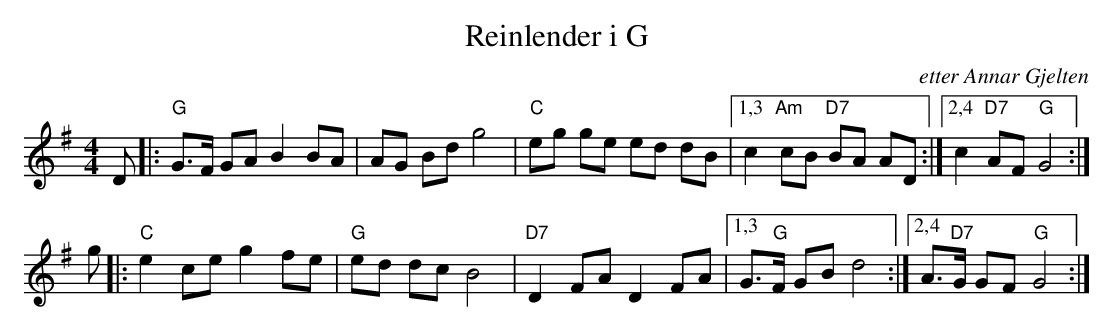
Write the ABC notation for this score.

X:1
T: Reinlender i G
O: etter Annar Gjelten
M: 4/4
L: 1/8
K: G
D |: "G"G>F GA B2 BA | AG Bd g4 | "C"eg ge ed dB |1,3 c2 "Am"cB "D7"BA AD :|2,4 c2 "D7"AF "G"G4 :|
g |: "C"e2 ce g2 fe | "G"ed dc B4 | "D7"D2 FA D2 FA |1,3 G>"G"F GB d4 :|2,4 A>"D7"G GF "G"G4 :|
